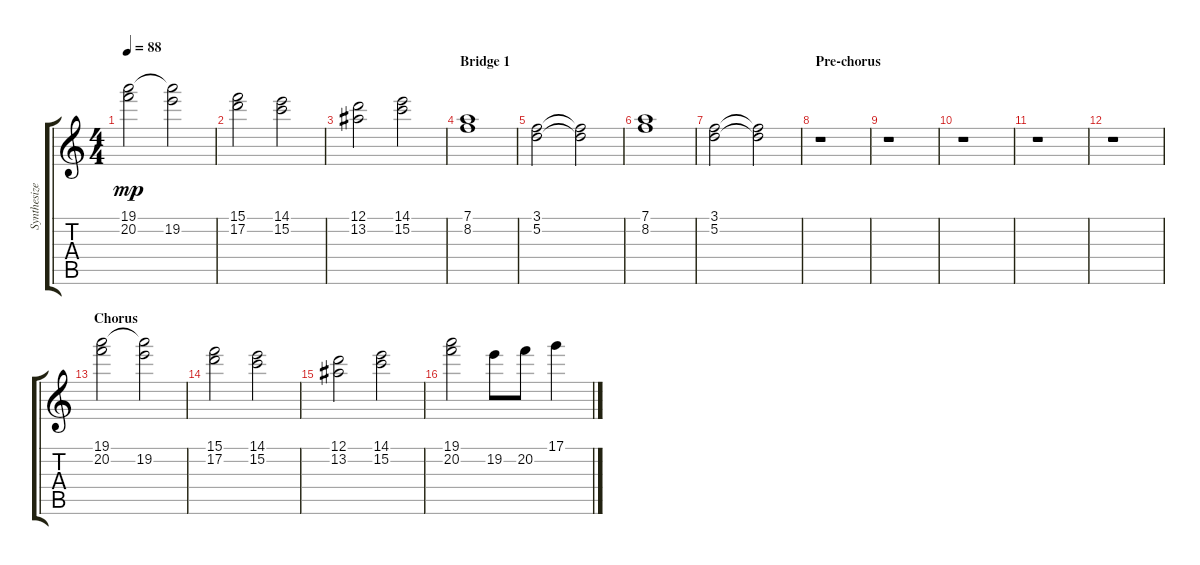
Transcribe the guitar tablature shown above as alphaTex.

\track ("Synthesizer" "Synthesize") {instrument electricguitarclean}
\staff {score tabs}
\tuning (D4 A3 F3 C3 G2 D2) {hide}
\ts (4 4)
\tempo 88
\clef g2
\ks c
(19.1 20.2).2{dy mp} (19.1{t} 19.2).2 |
(15.1 17.2).2 (14.1 15.2).2 |
(12.1 13.2).2 (14.1 15.2).2 |
\section ("" "Bridge 1")
(7.1 8.2).1 |
(3.1 5.2).2 (3.1{t} 5.2{t}).2 |
(7.1 8.2).1 |
(3.1 5.2).2 (3.1{t} 5.2{t}).2 |
\section ("" "Pre-chorus")
r.1 |
r.1 |
r.1 |
r.1 |
r.1 |
\section ("" "Chorus")
(19.1 20.2).2 (19.1{t} 19.2).2 |
(15.1 17.2).2 (14.1 15.2).2 |
(12.1 13.2).2 (14.1 15.2).2 |
(19.1 20.2).2 19.2.8 20.2.8 17.1.4
